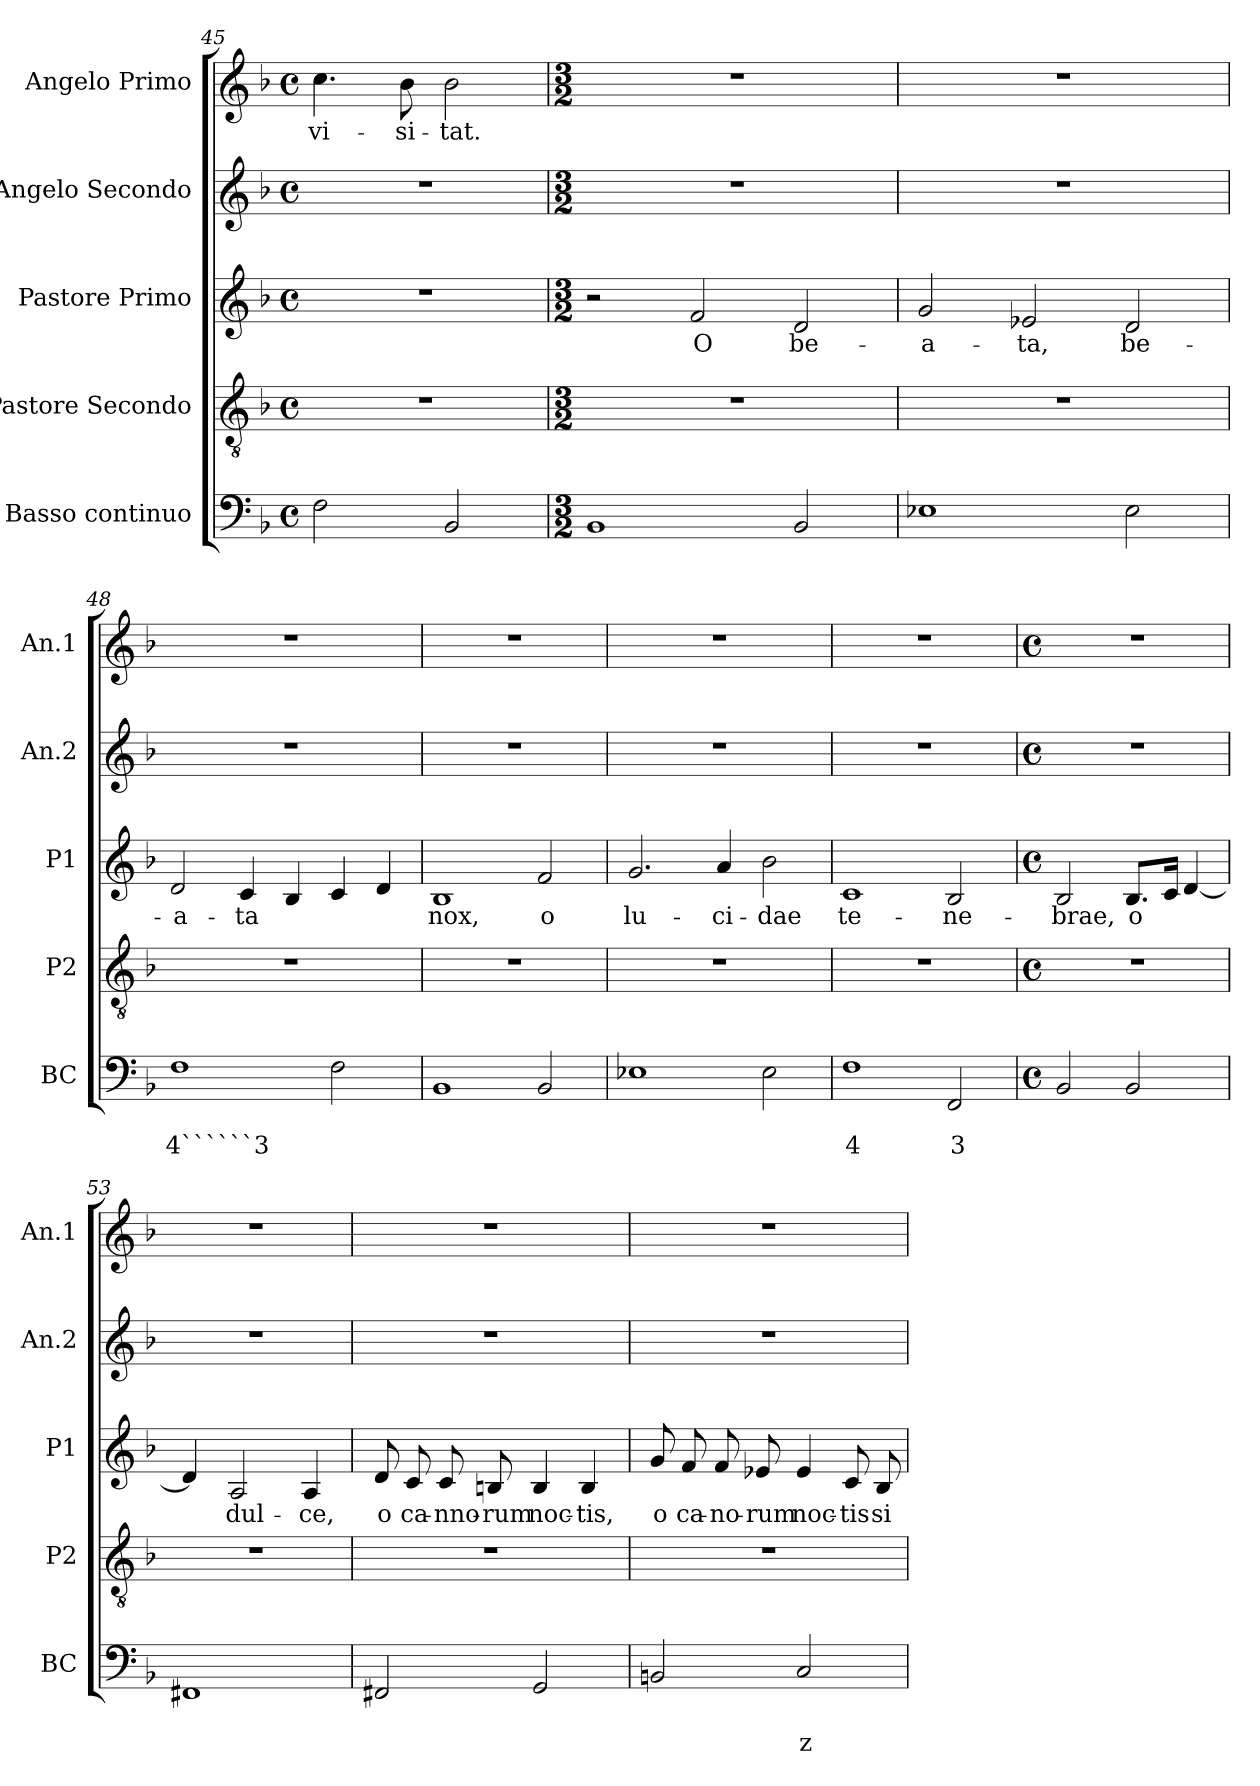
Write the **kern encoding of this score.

**kern	**text	**text	**kern	**kern	**text	**kern	**kern	**text
*part5	*part5	*part5	*part4	*part3	*part3	*part2	*part1	*part1
*staff5	*staff5	*staff5	*staff4	*staff3	*staff3	*staff2	*staff1	*staff1
*I"Basso continuo	*	*	*I"Pastore Secondo	*I"Pastore Primo	*	*I"Angelo Secondo	*I"Angelo Primo	*
*I'BC	*	*	*I'P2	*I'P1	*	*I'An.2	*I'An.1	*
!!LO:PB:g=z
*clefF4	*	*	*clefGv2	*clefG2	*	*clefG2	*clefG2	*
*k[b-]	*	*	*k[b-]	*k[b-]	*	*k[b-]	*k[b-]	*
*F:	*	*	*F:	*F:	*	*F:	*F:	*
*M4/4	*	*	*M4/4	*M4/4	*	*M4/4	*M4/4	*
*met(c)	*	*	*met(c)	*met(c)	*	*met(c)	*met(c)	*
=45	=45	=45	=45	=45	=45	=45	=45	=45
!	!	!	!	!	!	!	!	!LO:LY:b
2F\	.	.	1r	1r	.	1r	4.cc\	vi-
!	!	!	!	!	!	!	!	!LO:LY:b
.	.	.	.	.	.	.	8b-\	-si-
!	!	!	!	!	!	!	!	!LO:LY:b
2BB-/	.	.	.	.	.	.	2b-\	-tat.
=46	=46	=46	=46	=46	=46	=46	=46	=46
*M3/2	*	*	*M3/2	*M3/2	*	*M3/2	*M3/2	*
1BB-	.	.	1.r	2r	.	1.r	1.r	.
!	!	!	!	!	!LO:LY:b	!	!	!
.	.	.	.	2f/	O	.	.	.
!	!	!	!	!	!LO:LY:b	!	!	!
2BB-/	.	.	.	2d/	be-	.	.	.
=47	=47	=47	=47	=47	=47	=47	=47	=47
!	!	!	!	!	!LO:LY:b	!	!	!
1E-X	.	.	1.r	2g/	-a-	1.r	1.r	.
!	!	!	!	!	!LO:LY:b	!	!	!
.	.	.	.	2e-X/	-ta,	.	.	.
!	!	!	!	!	!LO:LY:b	!	!	!
2E-\	.	.	.	2d/	be-	.	.	.
=48	=48	=48	=48	=48	=48	=48	=48	=48
!	!	!LO:LY:b	!	!	!LO:LY:b	!	!	!
1F	.	4``````3	1.r	2d/	-a-	1.r	1.r	.
!	!	!	!	!	!LO:LY:b	!	!	!
.	.	.	.	4c/	-ta	.	.	.
.	.	.	.	4B-/	.	.	.	.
2F\	.	.	.	4c/	.	.	.	.
.	.	.	.	4d/	.	.	.	.
=49	=49	=49	=49	=49	=49	=49	=49	=49
!	!	!	!	!	!LO:LY:b	!	!	!
1BB-	.	.	1.r	1B-	nox,	1.r	1.r	.
!	!	!	!	!	!LO:LY:b	!	!	!
2BB-/	.	.	.	2f/	o	.	.	.
=50	=50	=50	=50	=50	=50	=50	=50	=50
!	!	!	!	!	!LO:LY:b	!	!	!
1E-X	.	.	1.r	2.g/	lu-	1.r	1.r	.
!	!	!	!	!	!LO:LY:b	!	!	!
.	.	.	.	4a/	-ci-	.	.	.
!	!	!	!	!	!LO:LY:b	!	!	!
2E-\	.	.	.	2b-\	-dae	.	.	.
!!LO:LB:g=z
=51	=51	=51	=51	=51	=51	=51	=51	=51
!	!	!LO:LY:b	!	!	!LO:LY:b	!	!	!
1F	.	4	1.r	1c	te-	1.r	1.r	.
!	!	!LO:LY:b	!	!	!LO:LY:b	!	!	!
2FF/	.	3	.	2B-/	-ne-	.	.	.
=52	=52	=52	=52	=52	=52	=52	=52	=52
*M4/4	*	*	*M4/4	*M4/4	*	*M4/4	*M4/4	*
*met(c)	*	*	*met(c)	*met(c)	*	*met(c)	*met(c)	*
!	!	!	!	!	!LO:LY:b	!	!	!
2BB-/	.	.	1r	2B-/	-brae,	1r	1r	.
!	!	!	!	!	!LO:LY:b	!	!	!
2BB-/	.	.	.	8.B-/L	o	.	.	.
.	.	.	.	16c/Jk	.	.	.	.
.	.	.	.	[4d/	.	.	.	.
=53	=53	=53	=53	=53	=53	=53	=53	=53
1FF#X	.	.	1r	4d/]	.	1r	1r	.
!	!	!	!	!	!LO:LY:b	!	!	!
.	.	.	.	2A/	dul-	.	.	.
!	!	!	!	!	!LO:LY:b	!	!	!
.	.	.	.	4A/	-ce,	.	.	.
=54	=54	=54	=54	=54	=54	=54	=54	=54
!	!	!	!	!	!LO:LY:b	!	!	!
2FF#X/	.	.	1r	8d/	o	1r	1r	.
!	!	!	!	!	!LO:LY:b	!	!	!
.	.	.	.	8c/	ca-	.	.	.
!	!	!	!	!	!LO:LY:b	!	!	!
.	.	.	.	8c/	-nno-	.	.	.
!	!	!	!	!	!LO:LY:b	!	!	!
.	.	.	.	8Bn/	-rum	.	.	.
!	!	!	!	!	!LO:LY:b	!	!	!
2GG/	.	.	.	4B/	noc-	.	.	.
!	!	!	!	!	!LO:LY:b	!	!	!
.	.	.	.	4B/	-tis,	.	.	.
=55	=55	=55	=55	=55	=55	=55	=55	=55
!	!	!	!	!	!LO:LY:b	!	!	!
2BBn/	.	.	1r	8g/	o	1r	1r	.
!	!	!	!	!	!LO:LY:b	!	!	!
.	.	.	.	8f/	ca-	.	.	.
!	!	!	!	!	!LO:LY:b	!	!	!
.	.	.	.	8f/	-no-	.	.	.
!	!	!	!	!	!LO:LY:b	!	!	!
.	.	.	.	8e-X/	-rum	.	.	.
!	!	!LO:LY:b	!	!	!LO:LY:b	!	!	!
2C/	.	z	.	4e-/	noc-	.	.	.
!	!	!	!	!	!LO:LY:b	!	!	!
.	.	.	.	8c/	-tis	.	.	.
!	!	!	!	!	!LO:LY:b	!	!	!
.	.	.	.	8B-/	si-	.	.	.
=	=	=	=	=	=	=	=	=
*-	*-	*-	*-	*-	*-	*-	*-	*-
